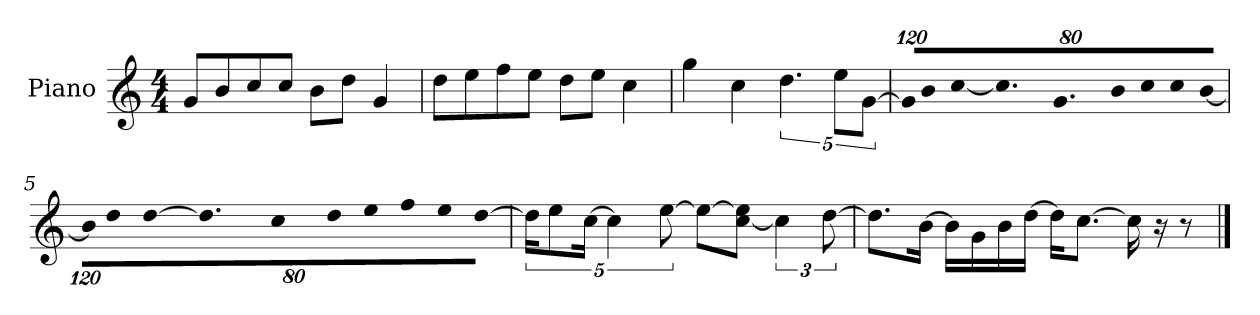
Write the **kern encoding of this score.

**kern
*part1
*staff1
*I"Piano
*I'P-no
*clefG2
*k[]
*M4/4
*MM90
=1
8g/L
8b/
8cc/
8cc/J
8b\L
8dd\J
4g/
=2
8dd\L
8ee\
8ff\
8ee\J
8dd\L
8ee\J
4cc\
=3
4gg\
4cc\
5.dd\
10ee\L
[10g\J
=4
*Xbrackettup
!LO:N:vis=16
1920%107g/KL]
!LO:N:vis=8
640%71b/
!LO:N:vis=16
[1920%107cc/K
9.cc/]
9.g/
!LO:N:vis=8
640%71b/
!LO:N:vis=8
640%71cc/
!LO:N:vis=8
640%71cc/
!LO:N:vis=8
[640%71b/J
=5
!LO:N:vis=16
1920%107b\KL]
!LO:N:vis=8
640%71dd\
!LO:N:vis=16
[1920%107dd\K
9.dd\]
!LO:N:vis=16
1920%107cc\K
!LO:N:vis=8
640%71dd\
!LO:N:vis=8
640%71ee\
!LO:N:vis=8
640%71ff\
!LO:N:vis=8
640%71ee\
!LO:N:vis=8
[640%71dd\J
!!LO:LB:g=z
=6
*brackettup
20dd\KL]
10ee\
[20cc\Jk
5cc\]
[10ee\
8ee\L_
[8cc\ 8ee\]J
6cc\]
[12dd\
=7
8.dd\L]
[16b\Jk
16b\LL]
16g\
16b\
[16dd\JJ
16dd\KL]
[8.cc\J
16cc\]
16r
8r
==
*-
